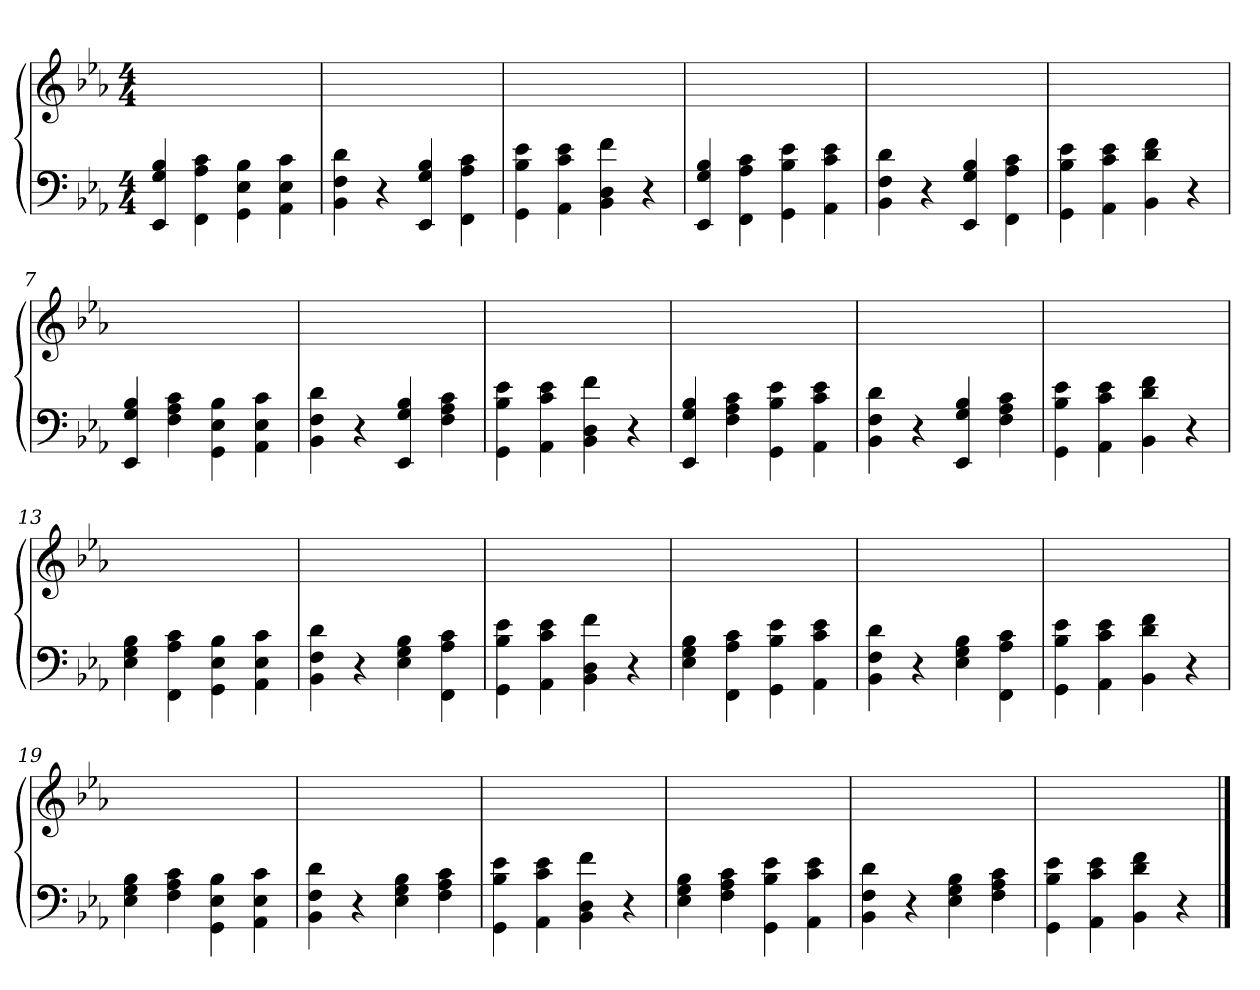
**kern	**kern
*part2	*part1
*staff2	*staff1
*clefF4	*clefG2
*k[b-e-a-]	*k[b-e-a-]
*E-:	*E-:
*M4/4	*M4/4
*MM60	*MM60
=1	=1
4EE- 4G 4B-	1ryy
4FF 4A- 4c	.
4GG 4E- 4B-	.
4AA- 4E- 4c	.
=2	=2
4BB- 4F 4d	1ryy
4r	.
4EE- 4G 4B-	.
4FF 4A- 4c	.
=3	=3
4GG 4B- 4e-	1ryy
4AA- 4c 4e-	.
4BB- 4D 4f	.
4r	.
=4	=4
4EE- 4G 4B-	1ryy
4FF 4A- 4c	.
4GG 4B- 4e-	.
4AA- 4c 4e-	.
=5	=5
4BB- 4F 4d	1ryy
4r	.
4EE- 4G 4B-	.
4FF 4A- 4c	.
=6	=6
4GG 4B- 4e-	1ryy
4AA- 4c 4e-	.
4BB- 4d 4f	.
4r	.
=7	=7
4EE- 4G 4B-	1ryy
4F 4A- 4c	.
4GG 4E- 4B-	.
4AA- 4E- 4c	.
=8	=8
4BB- 4F 4d	1ryy
4r	.
4EE- 4G 4B-	.
4F 4A- 4c	.
=9	=9
4GG 4B- 4e-	1ryy
4AA- 4c 4e-	.
4BB- 4D 4f	.
4r	.
=10	=10
4EE- 4G 4B-	1ryy
4F 4A- 4c	.
4GG 4B- 4e-	.
4AA- 4c 4e-	.
=11	=11
4BB- 4F 4d	1ryy
4r	.
4EE- 4G 4B-	.
4F 4A- 4c	.
=12	=12
4GG 4B- 4e-	1ryy
4AA- 4c 4e-	.
4BB- 4d 4f	.
4r	.
=13	=13
4E- 4G 4B-	1ryy
4FF 4A- 4c	.
4GG 4E- 4B-	.
4AA- 4E- 4c	.
=14	=14
4BB- 4F 4d	1ryy
4r	.
4E- 4G 4B-	.
4FF 4A- 4c	.
=15	=15
4GG 4B- 4e-	1ryy
4AA- 4c 4e-	.
4BB- 4D 4f	.
4r	.
=16	=16
4E- 4G 4B-	1ryy
4FF 4A- 4c	.
4GG 4B- 4e-	.
4AA- 4c 4e-	.
=17	=17
4BB- 4F 4d	1ryy
4r	.
4E- 4G 4B-	.
4FF 4A- 4c	.
=18	=18
4GG 4B- 4e-	1ryy
4AA- 4c 4e-	.
4BB- 4d 4f	.
4r	.
=19	=19
4E- 4G 4B-	1ryy
4F 4A- 4c	.
4GG 4E- 4B-	.
4AA- 4E- 4c	.
=20	=20
4BB- 4F 4d	1ryy
4r	.
4E- 4G 4B-	.
4F 4A- 4c	.
=21	=21
4GG 4B- 4e-	1ryy
4AA- 4c 4e-	.
4BB- 4D 4f	.
4r	.
=22	=22
4E- 4G 4B-	1ryy
4F 4A- 4c	.
4GG 4B- 4e-	.
4AA- 4c 4e-	.
=23	=23
4BB- 4F 4d	1ryy
4r	.
4E- 4G 4B-	.
4F 4A- 4c	.
=24	=24
4GG 4B- 4e-	1ryy
4AA- 4c 4e-	.
4BB- 4d 4f	.
4r	.
==	==
*-	*-
